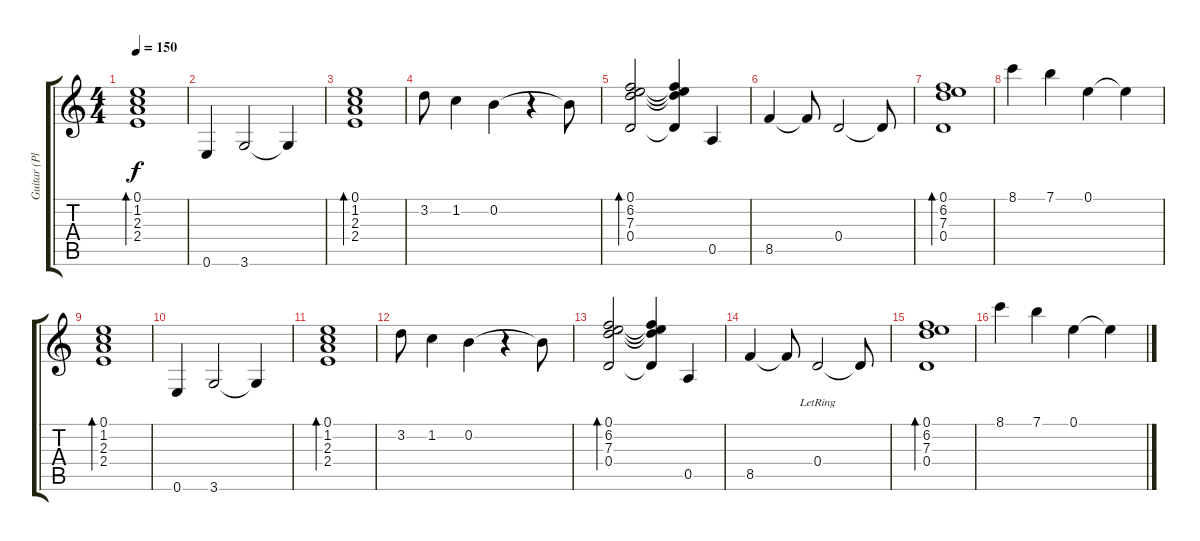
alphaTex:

\track ("Guitar (Plagy)" "Guitar (Pl") {instrument electricguitarjazz}
\staff {score tabs}
\tuning (E4 B3 G3 D3 A2 E2) {hide}
\ts (4 4)
\tempo 150
\clef g2
\ks c
(0.1 1.2 2.3 2.4).1{bd 480 dy f} |
0.6.4 3.6.2 3.6{t}.4 |
(0.1 1.2 2.3 2.4).1{bd 480} |
3.2.8 1.2.4 0.2.4 r.4 0.2{t}.8 |
(0.1 6.2 7.3 0.4).2{bd 480} (0.1{t} 6.2{t} 7.3{t} 0.4{t}).4 0.5.4 |
8.5.4 8.5{t}.8 0.4.2 0.4{t}.8 |
(0.1 6.2 7.3 0.4).1{bd 240} |
8.1.4 7.1.4 0.1.4 0.1{t}.4 |
(0.1 1.2 2.3 2.4).1{bd 480} |
0.6.4 3.6.2 3.6{t}.4 |
(0.1 1.2 2.3 2.4).1{bd 480} |
3.2.8 1.2.4 0.2.4 r.4 0.2{t}.8 |
(0.1 6.2 7.3 0.4).2{bd 480} (0.1{t} 6.2{t} 7.3{t} 0.4{t}).4 0.5.4 |
8.5.4 8.5{t}.8 0.4{lr}.2 0.4{t}.8 |
(0.1 6.2 7.3 0.4).1{bd 240} |
8.1.4 7.1.4 0.1.4 0.1{t}.4
